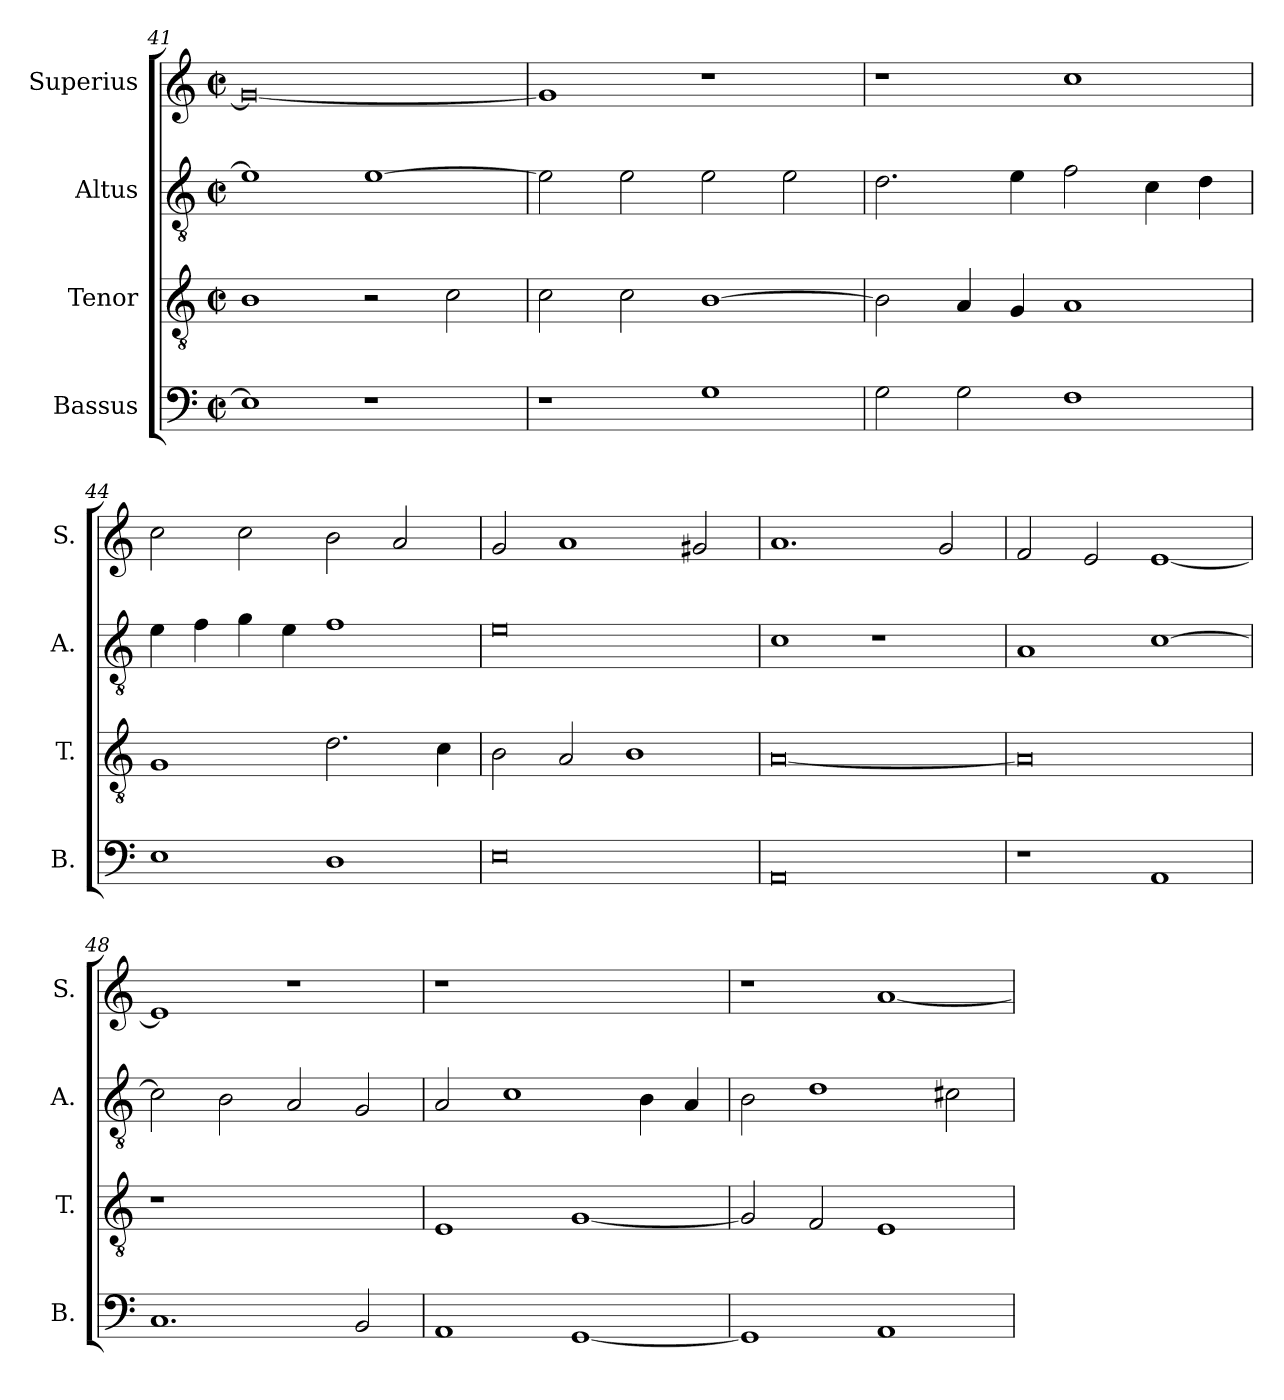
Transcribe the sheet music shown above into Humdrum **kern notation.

**kern	**kern	**kern	**kern
*part4	*part3	*part2	*part1
*staff4	*staff3	*staff2	*staff1
*I"Bassus	*I"Tenor	*I"Altus	*I"Superius
*I'B.	*I'T.	*I'A.	*I'S.
*clefF4	*clefGv2	*clefGv2	*clefG2
*	*ITrd7c12	*ITrd7c12	*
*k[]	*k[]	*k[]	*k[]
*C:	*C:	*C:	*C:
*M2/2	*M2/2	*M2/2	*M2/2
*met(c|)	*met(c|)	*met(c|)	*met(c|)
=41	=41	=41	=41
1Ei]	1BBi	1Ei]	0gi_<
1r	2r	[>1Ei	.
.	2Ci\	.	.
=42	=42	=42	=42
1r	2Ci\	2Ei\]	1gi]
.	2Ci\	2Ei\	.
1Gi	[>1BBi	2Ei\	1r
.	.	2Ei\	.
=43	=43	=43	=43
2Gi\	2BBi\]	2.Di\	1r
2Gi\	4AAi/	.	.
.	4GGi/	4Ei\	.
1Fi	1AAi	2Fi\	1cci
.	.	4Ci\	.
.	.	4Di\	.
=44	=44	=44	=44
1Ei	1GGi	4Ei\	2cci\
.	.	4Fi\	.
.	.	4Gi\	2cci\
.	.	4Ei\	.
1Di	2.Di\	1Fi	2bi\
.	.	.	2ai/
.	4Ci\	.	.
!!LO:PB:g=z
=45	=45	=45	=45
0Ei	2BBi\	0Ei	2gi/
.	2AAi/	.	1ai
.	1BBi	.	.
.	.	.	2g#Xi/
=46	=46	=46	=46
0AAi	[<0AAi	1Ci	1.ai
.	.	1r	.
.	.	.	2gi/
=47	=47	=47	=47
1r	0AAi]	1AAi	2fi/
.	.	.	2ei/
1AAi	.	[>1Ci	[<1ei
=48	=48	=48	=48
!	!LO:N:vis=1	!	!
1.Ci	1r	2Ci\]	1ei]
.	.	2BBi\	.
.	1ryy	2AAi/	1r
2BBi/	.	2GGi/	.
=49	=49	=49	=49
!	!	!	!LO:N:vis=1
1AAi	1EEi	2AAi/	1r
.	.	1Ci	.
[<1GGi	[<1GGi	.	1ryy
.	.	4BBi\	.
.	.	4AAi/	.
!!LO:LB:g=z
=50	=50	=50	=50
1GGi]	2GGi/]	2BBi\	1r
.	2FFi/	1Di	.
1AAi	1EEi	.	[<1ai
.	.	2C#Xi\	.
=	=	=	=
*-	*-	*-	*-
